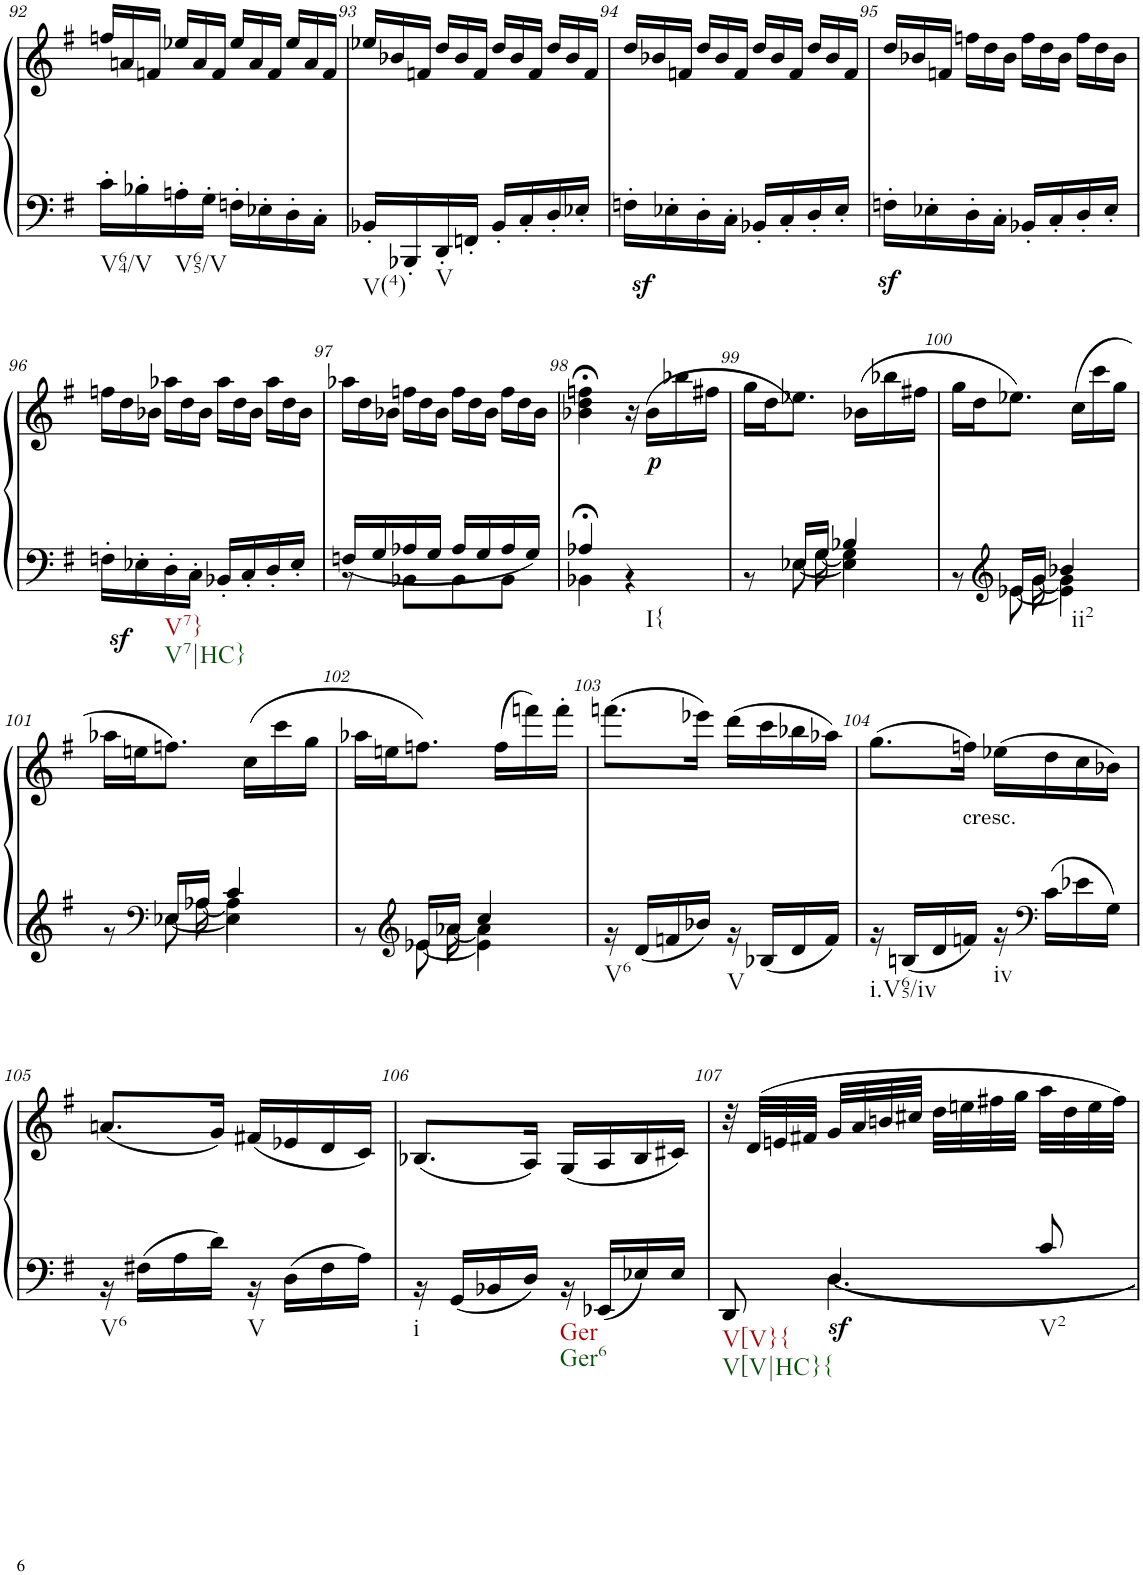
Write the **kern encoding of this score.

**kern	**kern	**dynam
*part1	*part1	*part1
*staff2	*staff1	*staff1/2
*I"Piano	*	*
*I'Pno	*	*
!!LO:PB:g=z
*clefF4	*clefG2	*
*k[f#]	*k[f#]	*
*G:	*G:	*
*M2/4	*M2/4	*
=92	=92	=92
*^	*	*
*	*	*Xtuplet	*
!LO:TX:b:t=V64/V	!	!	!
!LO:TX:b:t=V65/V	!	!	!
2ryy	16c'>\LL	24ffn/LL	.
.	.	24an/	.
.	16B-X'>\	.	.
.	.	24fn/JJ	.
.	16An'>\	24ee-X/LL	.
.	.	24a/	.
.	16G'>\JJ	.	.
.	.	24f/JJ	.
.	16Fn'>\LL	24ee-/LL	.
.	.	24a/	.
.	16E-X'>\	.	.
.	.	24f/JJ	.
.	16D'>\	24ee-/LL	.
.	.	24a/	.
.	16C'>\JJ	.	.
.	.	24f/JJ	.
=93	=93	=93	=93
!LO:TX:b:t=V(4)	!	!	!
!LO:TX:b:t=V	!	!	!
2ryy	16BB-X'</LL	24ee-X/LL	.
.	.	24b-X/	.
.	16BBB-X'</	.	.
.	.	24fn/JJ	.
.	16DD'</	24dd/LL	.
.	.	24b-/	.
.	16FFn'</JJ	.	.
.	.	24f/JJ	.
.	16BB-'</LL	24dd/LL	.
.	.	24b-/	.
.	16C'</	.	.
.	.	24f/JJ	.
.	16D'</	24dd/LL	.
.	.	24b-/	.
.	16E-X'</JJ	.	.
.	.	24f/JJ	.
=94	=94	=94	=94
!	!	!	!LO:DY:b=2
2ryy	16Fn'>\LL	24dd/LL	sf
.	.	24b-X/	.
.	16E-X'>\	.	.
.	.	24fn/JJ	.
.	16D'>\	24dd/LL	.
.	.	24b-/	.
.	16C'>\JJ	.	.
.	.	24f/JJ	.
.	16BB-X'</LL	24dd/LL	.
.	.	24b-/	.
.	16C'</	.	.
.	.	24f/JJ	.
.	16D'</	24dd/LL	.
.	.	24b-/	.
.	16E-'</JJ	.	.
.	.	24f/JJ	.
=95	=95	=95	=95
!	!	!	!LO:DY:b=2
2ryy	16Fn'>\LL	24dd/LL	sf
.	.	24b-X/	.
.	16E-X'>\	.	.
.	.	24fn/JJ	.
.	16D'>\	24ffn\LL	.
.	.	24dd\	.
.	16C'>\JJ	.	.
.	.	24b-\JJ	.
.	16BB-X'</LL	24ff\LL	.
.	.	24dd\	.
.	16C'</	.	.
.	.	24b-\JJ	.
.	16D'</	24ff\LL	.
.	.	24dd\	.
.	16E-'</JJ	.	.
.	.	24b-\JJ	.
!!LO:LB:g=z
=96	=96	=96	=96
!LO:TX:b:t=V7}	!	!	!
!LO:TX:b:t=V7|HC}	!	!	!
!	!	!	!LO:DY:b=2
2ryy	16Fn'>\LL	24ffn\LL	sf
.	.	24dd\	.
.	16E-X'>\	.	.
.	.	24b-X\JJ	.
.	16D'>\	24aa-X\LL	.
.	.	24dd\	.
.	16C'>\JJ	.	.
.	.	24b-\JJ	.
.	16BB-X'</LL	24aa-\LL	.
.	.	24dd\	.
.	16C'</	.	.
.	.	24b-\JJ	.
.	16D'</	24aa-\LL	.
.	.	24dd\	.
.	16E-'</JJ	.	.
.	.	24b-\JJ	.
=97	=97	=97	=97
*	*^	*	*
2ryy	16Fn/LL	8r	24aa-X\LL	.
.	.	.	24dd\	.
.	16G/	.	.	.
.	.	.	24b-X\JJ	.
.	16A-X/	8BB-X\L	24ffn\LL	.
.	.	.	24dd\	.
.	16G/JJ	.	.	.
.	.	.	24b-\JJ	.
.	16A-/LL	8BB-\	24ff\LL	.
.	.	.	24dd\	.
.	16G/	.	.	.
.	.	.	24b-\JJ	.
.	16A-/	8BB-\J	24ff\LL	.
.	.	.	24dd\	.
.	16G/JJ	.	.	.
.	.	.	24b-\JJ	.
=98	=98	=98	=98	=98
!LO:TX:b:t=I{	!	!	!	!
2ryy	4A-X/	4BB-X;<\	4b-X\;< 4dd\;< 4ffn\;<	.
.	4r	4ryy	16r	.
!	!	!	!	!LO:DY:b
.	.	.	(16b-\LL	p
.	.	.	16bb-X\	.
.	.	.	16ff#X\JJ	.
=99	=99	=99	=99	=99
*	*	*^	*	*
2ryy	8r	8ryy	8.ryy	16gg\LL	.
.	.	.	.	16dd\J	.
.	16E-X/LL	[8E-\	.	8.ee-X\J)	.
.	16G/JJ	.	[16G\	.	.
.	4B-X/	4E-\]	4G\]	.	.
.	.	.	.	(16b-X\LL	.
.	.	.	.	16bb-X\	.
.	.	.	.	16ff#X\JJ	.
=100	=100	=100	=100	=100	=100
!LO:TX:b:t=ii2	!	!	!	!	!
2ryy	8r	8ryy	8.ryy	16gg\LL	.
.	.	.	.	16dd\J	.
*clefG2	*	*	*	*	*
.	16e-X/LL	[8e-\	.	8.ee-X\J)	.
.	16g/JJ	.	[16g\	.	.
.	4b-X/	4e-\]	4g\]	.	.
.	.	.	.	(16cc\LL	.
.	.	.	.	16ccc\	.
.	.	.	.	16gg\JJ	.
!!LO:LB:g=z
=101	=101	=101	=101	=101	=101
2ryy	8r	8ryy	8.ryy	16aa-X\LL	.
.	.	.	.	16een\J	.
*clefF4	*	*	*	*	*
.	16E-X/LL	[8E-\	.	8.ffn\J)	.
.	16A-X/JJ	.	[16A-\	.	.
.	4c/	4E-\]	4A-\]	.	.
.	.	.	.	(16cc\LL	.
.	.	.	.	16ccc\	.
.	.	.	.	16gg\JJ	.
=102	=102	=102	=102	=102	=102
2ryy	8r	8ryy	8.ryy	16aa-X\LL	.
.	.	.	.	16een\J	.
*clefG2	*	*	*	*	*
.	16e-X/LL	[8e-\	.	8.ffn\J)	.
.	16a-X/JJ	.	[16a-\	.	.
.	4cc/	4e-\]	4a-\]	.	.
.	.	.	.	(16ff\LL	.
.	.	.	.	16fffn\)	.
.	.	.	.	16fff'\JJ	.
*	*v	*v	*v	*	*
=103	=103	=103	=103
!LO:TX:b:t=V6	!	!	!
!LO:TX:b:t=V	!	!	!
2ryy	16r	(8.fffn\L	.
.	16d/LL	.	.
.	16fn/	.	.
.	16b-X/JJ	16eee-X\Jk)	.
.	16r	(16ddd\LL	.
.	16B-X/LL	16ccc\	.
.	16d/	16bb-X\	.
.	16f/JJ	16aa-X\JJ)	.
=104	=104	=104	=104
!LO:TX:b:t=i.V65/iv	!	!	!
!LO:TX:b:t=iv	!	!	!
2ryy	16r	(8.gg\L	.
.	16Bn/LL	.	.
.	16d/	.	.
!	!	!LO:TX:b:t=cresc.	!
.	16fn/JJ	16ffn\Jk)	.
.	16r	(16ee-X\LL	.
*clefF4	*	*	*
.	16c\LL	16dd\	.
.	16e-X\	16cc\	.
.	16G\JJ	16b-X\JJ)	.
!!LO:LB:g=z
=105	=105	=105	=105
!LO:TX:b:t=V6	!	!	!
!LO:TX:b:t=V	!	!	!
2ryy	16r	(8.an/L	.
.	16F#X\LL	.	.
.	16A\	.	.
.	16d\JJ	16g/Jk)	.
.	16r	(16f#X/LL	.
.	16D\LL	16e-X/	.
.	16F#\	16d/	.
.	16A\JJ	16c/JJ)	.
=106	=106	=106	=106
!LO:TX:b:t=i	!	!	!
!LO:TX:b:t=Ger	!	!	!
!LO:TX:b:t=Ger6	!	!	!
2ryy	16r	(8.B-X/L	.
.	16GG/LL	.	.
.	16BB-X/	.	.
.	16D/JJ	16A/Jk)	.
.	16r	(16G/LL	.
.	16EE-X/LL	16A/	.
.	16E-X/	16B-/	.
.	16E-/JJ	16c#X/JJ)	.
=107	=107	=107	=107
*	*^	*	*
!LO:TX:b:t=V[V}{	!	!	!	!
!LO:TX:b:t=V[V|HC}{	!	!	!	!
4ryy	8DD/	8ryy	32r	.
.	.	.	(32d/LLL	.
.	.	.	32en/	.
.	.	.	32f#X/JJJ	.
!	!	!	!	!LO:DY:b=2
.	4.D/	[4.D\	32g/LLL	sf
.	.	.	32a/	.
.	.	.	32bn/	.
.	.	.	32cc#X/JJJ	.
8ryy	.	.	32dd\LLL	.
.	.	.	32een\	.
.	.	.	32ff#X\	.
.	.	.	32gg\JJJ	.
!LO:TX:b:t=V2	!	!	!	!
8c/	.	.	32aa\LLL	.
.	.	.	32dd\	.
.	.	.	32ee\	.
.	.	.	32ff#\JJJ)	.
*v	*v	*v	*	*
=	=	=
*-	*-	*-
